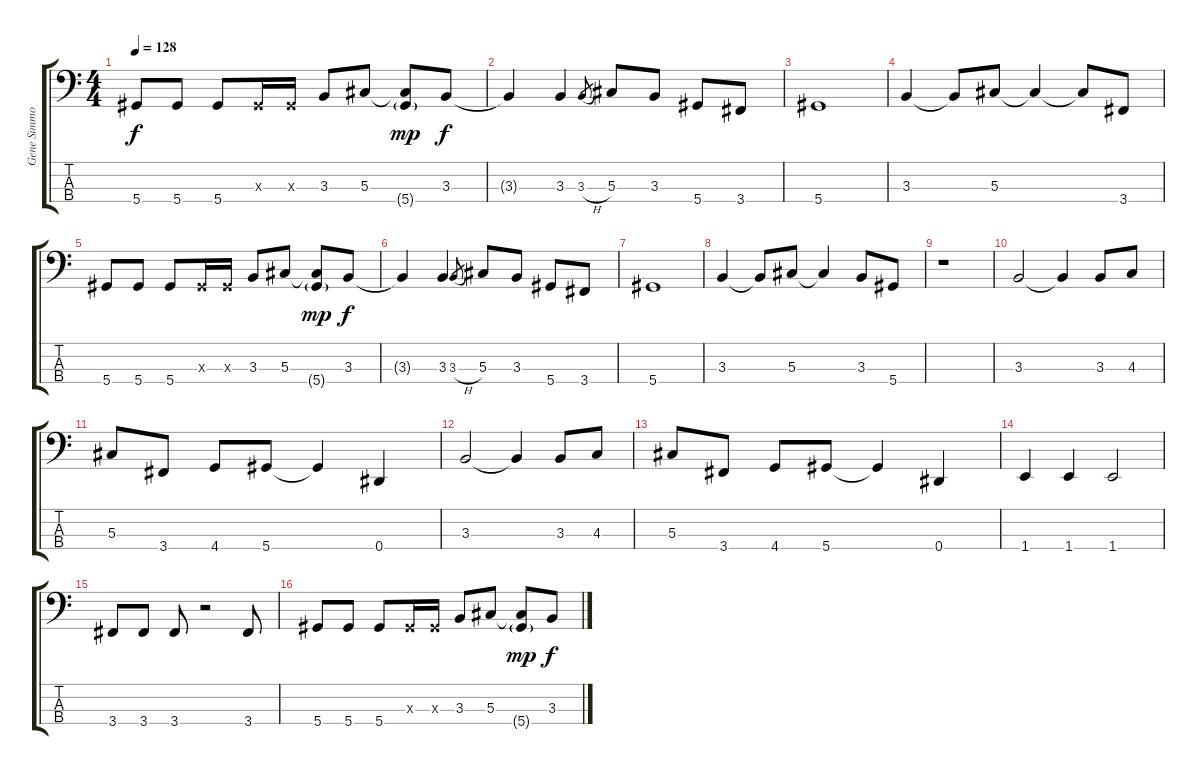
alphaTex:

\track ("Gene Simmons" "Gene Simmo") {instrument electricbasspick}
\staff {score tabs}
\tuning (Gb2 Db2 Ab1 Eb1) {hide}
\ts (4 4)
\tempo 128
\clef f4
\ks c
5.4.8{dy f} 5.4.8 5.4.8 0.3{x}.16 0.3{x}.16 3.3.8 5.3.8 (5.3{t} 5.4{g}).8{dy mp} 3.3.8{dy f} |
3.3{t}.4 3.3.4 3.3{h}.8{gr} 5.3.8 3.3.8 5.4.8 3.4.8 |
5.4.1 |
3.3.4 3.3{t}.8 5.3.8 5.3{t}.4 5.3{t}.8 3.4.8 |
5.4.8 5.4.8 5.4.8 0.3{x}.16 0.3{x}.16 3.3.8 5.3.8 (5.3{t} 5.4{g}).8{dy mp} 3.3.8{dy f} |
3.3{t}.4 3.3.4 3.3{h}.8{gr} 5.3.8 3.3.8 5.4.8 3.4.8 |
5.4.1 |
3.3.4 3.3{t}.8 5.3.8 5.3{t}.4 3.3.8 5.4.8 |
r.1 |
3.3.2 3.3{t}.4 3.3.8 4.3.8 |
5.3.8 3.4.8 4.4.8 5.4.8 5.4{t}.4 0.4.4 |
3.3.2 3.3{t}.4 3.3.8 4.3.8 |
5.3.8 3.4.8 4.4.8 5.4.8 5.4{t}.4 0.4.4 |
1.4.4 1.4.4 1.4.2 |
3.4.8 3.4.8 3.4.8 r.2 3.4.8 |
5.4.8 5.4.8 5.4.8 0.3{x}.16 0.3{x}.16 3.3.8 5.3.8 (5.3{t} 5.4{g}).8{dy mp} 3.3.8{dy f}
